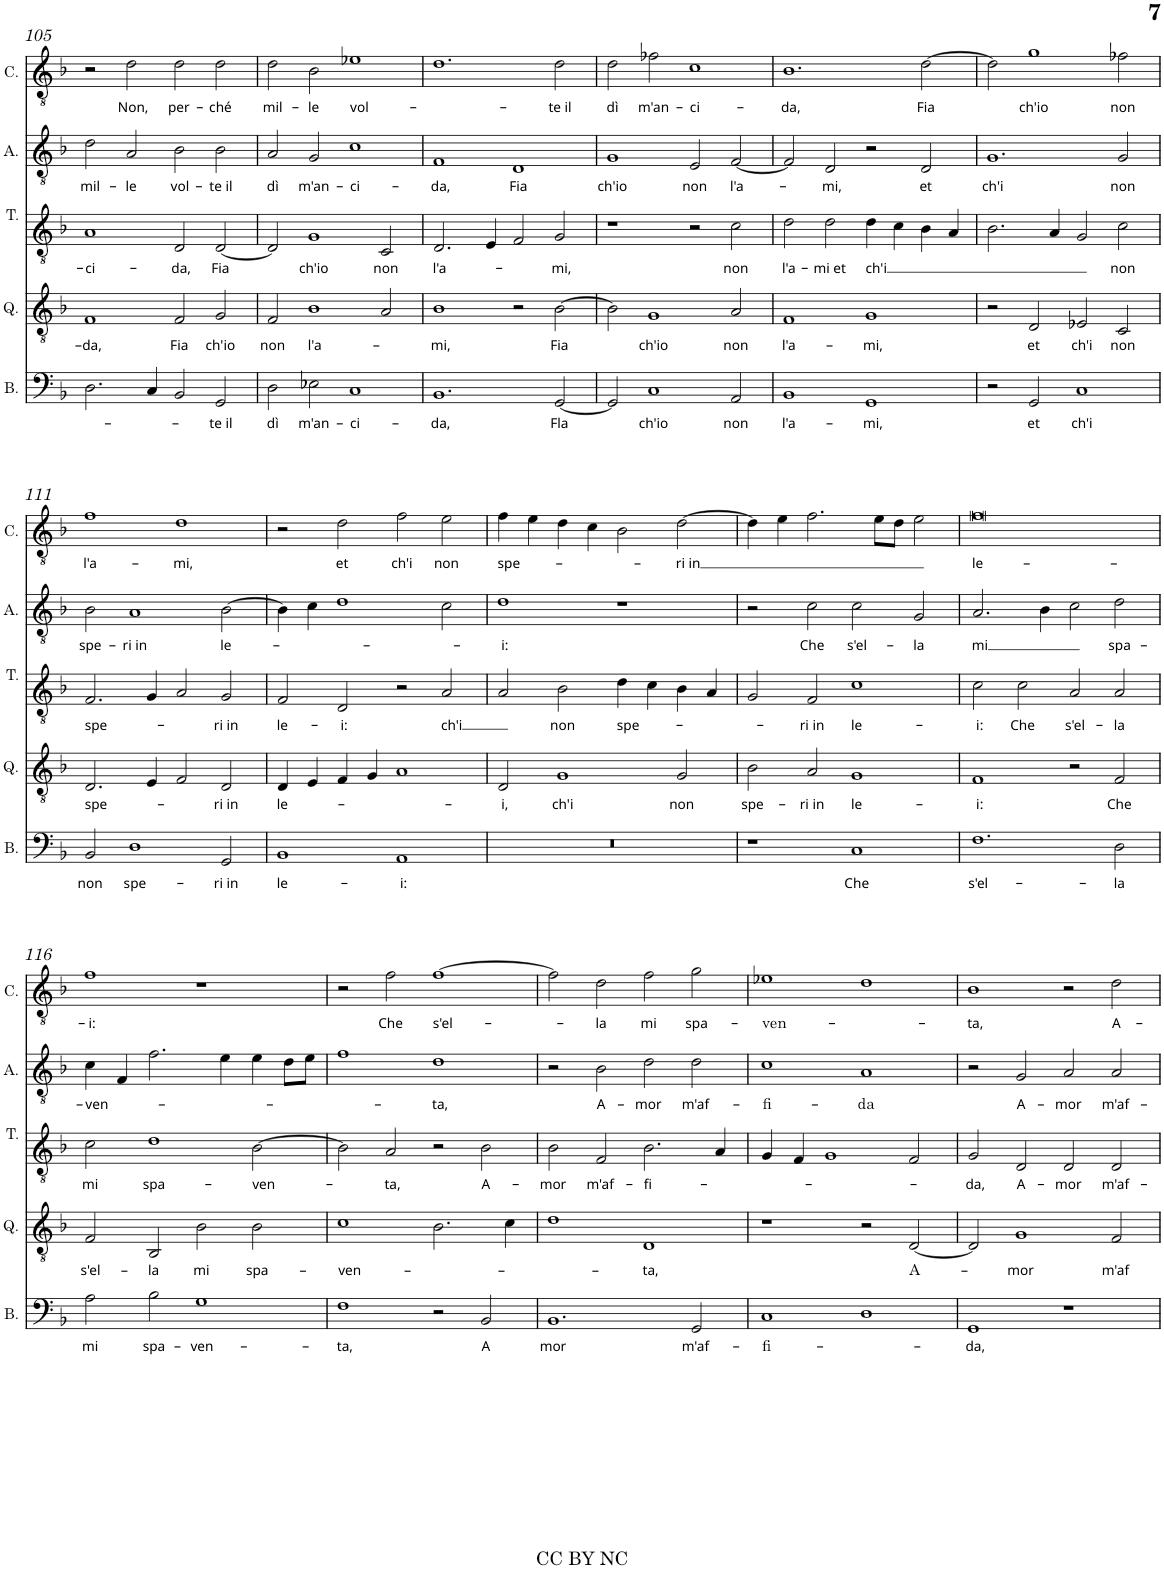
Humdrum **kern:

**kern	**text	**kern	**text	**kern	**text	**kern	**text	**kern	**text
*part5	*part5	*part4	*part4	*part3	*part3	*part2	*part2	*part1	*part1
*staff5	*staff5	*staff4	*staff4	*staff3	*staff3	*staff2	*staff2	*staff1	*staff1
*I"Bassus	*	*I"Quintus	*	*I"Tenor	*	*I"Altus	*	*I"Cantus	*
*I'B.	*	*I'Q.	*	*I'T.	*	*I'A.	*	*I'C.	*
!!LO:PB:g=z
*clefF4	*	*clefGv2	*	*clefGv2	*	*clefGv2	*	*clefGv2	*
*k[b-]	*	*k[b-]	*	*k[b-]	*	*k[b-]	*	*k[b-]	*
*M4/2	*	*M4/2	*	*M4/2	*	*M4/2	*	*M4/2	*
=105	=105	=105	=105	=105	=105	=105	=105	=105	=105
!	!	!	!LO:LY:b	!	!LO:LY:b	!	!LO:LY:b	!	!
2.D\	.	1F	-da,	1A	-ci-	2d\	mil-	2r	.
!	!	!	!	!	!	!	!LO:LY:b	!	!LO:LY:b
.	.	.	.	.	.	2A/	-le	2d\	Non,
4C/	.	.	.	.	.	.	.	.	.
!	!	!	!LO:LY:b	!	!LO:LY:b	!	!LO:LY:b	!	!LO:LY:b
2BB-/	.	2F/	Fia	2D/	-da,	2B-\	vol-	2d\	per-
!	!LO:LY:b	!	!LO:LY:b	!	!LO:LY:b	!	!LO:LY:b	!	!LO:LY:b
2GG/	-te il	2G/	ch'io	[<2D/	Fia	2B-\	-te il	2d\	-ché
=106	=106	=106	=106	=106	=106	=106	=106	=106	=106
!	!LO:LY:b	!	!LO:LY:b	!	!	!	!LO:LY:b	!	!LO:LY:b
2D\	dì	2F/	non	2D/]	.	2A/	dì	2d\	mil-
!	!LO:LY:b	!	!LO:LY:b	!	!LO:LY:b	!	!LO:LY:b	!	!LO:LY:b
2E-X\	m'an-	1B-	l'a-	1G	ch'io	2G/	m'an-	2B-\	-le
!	!LO:LY:b	!	!	!	!	!	!LO:LY:b	!	!LO:LY:b
1C	-ci-	.	.	.	.	1c	-ci-	1e-X	vol-
!	!	!	!	!	!LO:LY:b	!	!	!	!
.	.	2A/	.	2C/	non	.	.	.	.
=107	=107	=107	=107	=107	=107	=107	=107	=107	=107
!	!LO:LY:b	!	!LO:LY:b	!	!LO:LY:b	!	!LO:LY:b	!	!
1.BB-	-da,	1B-	-mi,	2.D/	l'a-	1F	-da,	1.d	.
.	.	.	.	4E/	.	.	.	.	.
!	!	!	!	!	!	!	!LO:LY:b	!	!
.	.	2r	.	2F/	.	1D	Fia	.	.
!	!LO:LY:b	!	!LO:LY:b	!	!LO:LY:b	!	!	!	!LO:LY:b
[<2GG/	Fla	[>2B-\	Fia	2G/	-mi,	.	.	2d\	-te il
=108	=108	=108	=108	=108	=108	=108	=108	=108	=108
!	!	!	!	!	!	!	!LO:LY:b	!	!LO:LY:b
2GG/]	.	2B-\]	.	1r	.	1G	ch'io	2d\	dì
!	!LO:LY:b	!	!LO:LY:b	!	!	!	!	!	!LO:LY:b
1C	ch'io	1G	ch'io	.	.	.	.	2f-X\	m'an-
!	!	!	!	!	!	!	!LO:LY:b	!	!LO:LY:b
.	.	.	.	2r	.	2E/	non	1c	-ci-
!	!LO:LY:b	!	!LO:LY:b	!	!LO:LY:b	!	!LO:LY:b	!	!
2AA/	non	2A/	non	2c\	non	[<2F/	l'a-	.	.
=109	=109	=109	=109	=109	=109	=109	=109	=109	=109
!	!LO:LY:b	!	!LO:LY:b	!	!LO:LY:b	!	!	!	!LO:LY:b
1BB-	l'a-	1F	l'a-	2d\	l'a-	2F/]	.	1.B-	-da,
!	!	!	!	!	!LO:LY:b	!	!LO:LY:b	!	!
.	.	.	.	2d\	-mi et	2D/	-mi,	.	.
!	!LO:LY:b	!	!LO:LY:b	!	!LO:LY:b	!	!	!	!
1GG	-mi,	1G	-mi,	4d\	ch'i	2r	.	.	.
.	.	.	.	4c\	.	.	.	.	.
!	!	!	!	!	!	!	!LO:LY:b	!	!LO:LY:b
.	.	.	.	4B-\	.	2D/	et	[>2d\	Fia
.	.	.	.	4A/	.	.	.	.	.
=110	=110	=110	=110	=110	=110	=110	=110	=110	=110
!	!	!	!	!	!	!	!LO:LY:b	!	!
2r	.	2r	.	2.B-\	.	1.G	ch'i	2d\]	.
!	!LO:LY:b	!	!LO:LY:b	!	!	!	!	!	!LO:LY:b
2GG/	et	2D/	et	.	.	.	.	1g	ch'io
.	.	.	.	4A/	.	.	.	.	.
!	!LO:LY:b	!	!LO:LY:b	!	!	!	!	!	!
1C	ch'i	2E-X/	ch'i	2G/	.	.	.	.	.
!	!	!	!LO:LY:b	!	!LO:LY:b	!	!LO:LY:b	!	!LO:LY:b
.	.	2C/	non	2c\	non	2G/	non	2f-X\	non
!!LO:LB:g=z
=111	=111	=111	=111	=111	=111	=111	=111	=111	=111
!	!LO:LY:b	!	!LO:LY:b	!	!LO:LY:b	!	!LO:LY:b	!	!LO:LY:b
2BB-/	non	2.D/	spe-	2.F/	spe-	2B-\	spe-	1f	l'a-
!	!LO:LY:b	!	!	!	!	!	!LO:LY:b	!	!
1D	spe-	.	.	.	.	1A	-ri in	.	.
.	.	4E/	.	4G/	.	.	.	.	.
!	!	!	!	!	!	!	!	!	!LO:LY:b
.	.	2F/	.	2A/	.	.	.	1d	-mi,
!	!LO:LY:b	!	!LO:LY:b	!	!LO:LY:b	!	!LO:LY:b	!	!
2GG/	-ri in	2D/	-ri in	2G/	-ri in	[>2B-\	le-	.	.
=112	=112	=112	=112	=112	=112	=112	=112	=112	=112
!	!LO:LY:b	!	!LO:LY:b	!	!LO:LY:b	!	!	!	!
1BB-	le-	4D/	le-	2F/	le-	4B-\]	.	2r	.
.	.	4E/	.	.	.	4c\	.	.	.
!	!	!	!	!	!LO:LY:b	!	!	!	!LO:LY:b
.	.	4F/	.	2D/	-i:	1d	.	2d\	et
.	.	4G/	.	.	.	.	.	.	.
!	!LO:LY:b	!	!	!	!	!	!	!	!LO:LY:b
1AA	-i:	1A	.	2r	.	.	.	2f\	ch'i
!	!	!	!	!	!LO:LY:b	!	!	!	!LO:LY:b
.	.	.	.	2A/	ch'i	2c\	.	2e\	non
=113	=113	=113	=113	=113	=113	=113	=113	=113	=113
!	!	!	!LO:LY:b	!	!	!	!LO:LY:b	!	!LO:LY:b
0r	.	2D/	-i,	2A/	.	1d	-i:	4f\	spe-
.	.	.	.	.	.	.	.	4e\	.
!	!	!	!LO:LY:b	!	!LO:LY:b	!	!	!	!
.	.	1G	ch'i	2B-\	non	.	.	4d\	.
.	.	.	.	.	.	.	.	4c\	.
!	!	!	!	!	!LO:LY:b	!	!	!	!
.	.	.	.	4d\	spe-	1r	.	2B-\	.
.	.	.	.	4c\	.	.	.	.	.
!	!	!	!LO:LY:b	!	!	!	!	!	!LO:LY:b
.	.	2G/	non	4B-\	.	.	.	[>2d\	-ri in
.	.	.	.	4A/	.	.	.	.	.
=114	=114	=114	=114	=114	=114	=114	=114	=114	=114
!	!	!	!LO:LY:b	!	!	!	!	!	!
1r	.	2B-\	spe-	2G/	.	2r	.	4d\]	.
.	.	.	.	.	.	.	.	4e\	.
!	!	!	!LO:LY:b	!	!LO:LY:b	!	!LO:LY:b	!	!
.	.	2A/	-ri in	2F/	-ri in	2c\	Che	2.f\	.
!	!LO:LY:b	!	!LO:LY:b	!	!LO:LY:b	!	!LO:LY:b	!	!
1C	Che	1G	le-	1c	le-	2c\	s'el-	.	.
.	.	.	.	.	.	.	.	8e\L	.
.	.	.	.	.	.	.	.	8d\J	.
!	!	!	!	!	!	!	!LO:LY:b	!	!
.	.	.	.	.	.	2G/	-la	2e\	.
=115	=115	=115	=115	=115	=115	=115	=115	=115	=115
!	!LO:LY:b	!	!LO:LY:b	!	!LO:LY:b	!	!LO:LY:b	!	!LO:LY:b
1.F	s'el-	1F	-i:	2c\	-i:	2.A/	mi	0f	le-
!	!	!	!	!	!LO:LY:b	!	!	!	!
.	.	.	.	2c\	Che	.	.	.	.
.	.	.	.	.	.	4B-\	.	.	.
!	!	!	!	!	!LO:LY:b	!	!	!	!
.	.	2r	.	2A/	s'el-	2c\	.	.	.
!	!LO:LY:b	!	!LO:LY:b	!	!LO:LY:b	!	!LO:LY:b	!	!
2D\	-la	2F/	Che	2A/	-la	2d\	spa-	.	.
!!LO:LB:g=z
=116	=116	=116	=116	=116	=116	=116	=116	=116	=116
!	!LO:LY:b	!	!LO:LY:b	!	!LO:LY:b	!	!LO:LY:b	!	!LO:LY:b
2A\	mi	2F/	s'el-	2c\	mi	4c\	-ven-	1f	-i:
.	.	.	.	.	.	4F/	.	.	.
!	!LO:LY:b	!	!LO:LY:b	!	!LO:LY:b	!	!	!	!
2B-\	spa-	2BB-/	-la	1d	spa-	2.f\	.	.	.
!	!LO:LY:b	!	!LO:LY:b	!	!	!	!	!	!
1G	-ven-	2B-\	mi	.	.	.	.	1r	.
.	.	.	.	.	.	4e\	.	.	.
!	!	!	!LO:LY:b	!	!LO:LY:b	!	!	!	!
.	.	2B-\	spa-	[>2B-\	-ven-	4e\	.	.	.
.	.	.	.	.	.	8d\L	.	.	.
.	.	.	.	.	.	8e\J	.	.	.
=117	=117	=117	=117	=117	=117	=117	=117	=117	=117
!	!LO:LY:b	!	!LO:LY:b	!	!	!	!	!	!
1F	-ta,	1c	-ven-	2B-\]	.	1f	.	2r	.
!	!	!	!	!	!LO:LY:b	!	!	!	!LO:LY:b
.	.	.	.	2A/	-ta,	.	.	2f\	Che
!	!	!	!	!	!	!	!LO:LY:b	!	!LO:LY:b
2r	.	2.B-\	.	2r	.	1d	-ta,	[>1f	s'el-
!	!LO:LY:b	!	!	!	!LO:LY:b	!	!	!	!
2BB-/	A	.	.	2B-\	A-	.	.	.	.
.	.	4c\	.	.	.	.	.	.	.
=118	=118	=118	=118	=118	=118	=118	=118	=118	=118
!	!LO:LY:b	!	!	!	!LO:LY:b	!	!	!	!
1.BB-	mor	1d	.	2B-\	-mor	2r	.	2f\]	.
!	!	!	!	!	!LO:LY:b	!	!LO:LY:b	!	!LO:LY:b
.	.	.	.	2F/	m'af-	2B-\	A-	2d\	-la
!	!	!	!LO:LY:b	!	!LO:LY:b	!	!LO:LY:b	!	!LO:LY:b
.	.	1D	ta,	2.B-\	-fi-	2d\	-mor	2f\	mi
!	!LO:LY:b	!	!	!	!	!	!LO:LY:b	!	!LO:LY:b
2GG/	m'af-	.	.	.	.	2d\	m'af-	2g\	spa-
.	.	.	.	4A/	.	.	.	.	.
=119	=119	=119	=119	=119	=119	=119	=119	=119	=119
!	!LO:LY:b	!	!	!	!	!	!LO:LY:b	!	!LO:LY:b
1C	-fi-	1r	.	4G/	.	1c	-fi-	1e-X	-ven-
.	.	.	.	4F/	.	.	.	.	.
.	.	.	.	1G	.	.	.	.	.
!	!	!	!	!	!	!	!LO:LY:b	!	!
1D	.	2r	.	.	.	1A	-da	1d	.
!	!	!	!LO:LY:b	!	!	!	!	!	!
.	.	[2D/	A-	2F/	.	.	.	.	.
=120	=120	=120	=120	=120	=120	=120	=120	=120	=120
!	!LO:LY:b	!	!	!	!LO:LY:b	!	!	!	!LO:LY:b
1GG	-da,	2D/]	.	2G/	-da,	2r	.	1B-	-ta,
!	!	!	!LO:LY:b	!	!LO:LY:b	!	!LO:LY:b	!	!
.	.	1G	-mor	2D/	A-	2G/	A-	.	.
!	!	!	!	!	!LO:LY:b	!	!LO:LY:b	!	!
1r	.	.	.	2D/	-mor	2A/	-mor	2r	.
!	!	!	!LO:LY:b	!	!LO:LY:b	!	!LO:LY:b	!	!LO:LY:b
.	.	2F/	m'af	2D/	m'af-	2A/	m'af-	2d\	A-
=	=	=	=	=	=	=	=	=	=
*-	*-	*-	*-	*-	*-	*-	*-	*-	*-
